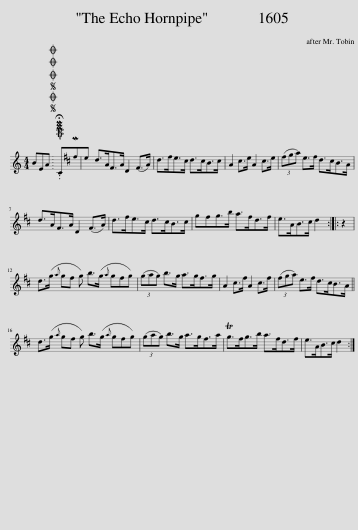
X:1
L:1/8
M:4/4
I:linebreak $
K:C
V:1 treble
V:1
 BEA |SOSOOO .!fermata!PMTuCM^fe | d>A^F>A D2 (F>A) | d>^fe>^c d>cB>c | A2 ^c>e A2 c>e | %5
 (3(^fga) e>f d>^cB>A |$ d>A^F>A D2 (F>A) | d>^fe>^c d>cB>c | g^fg>b a>fd>f | e>AB>^c d2 :: %10
 z2 |$ d>(g{a} g^f g) b>(g{a} gfg) | (3(gag) b>g a>g^f>g | A2 ^c>^f A2 c>f | (3(^fga) e>f d>^cB>A ||$ %15
 d>(g{a} g^f g) b>(g{a} gfg) | (3(gag) b>g a>g^f>a | Tg>^fg>b a>fd>f | e>AB>^c d2 :| %19
